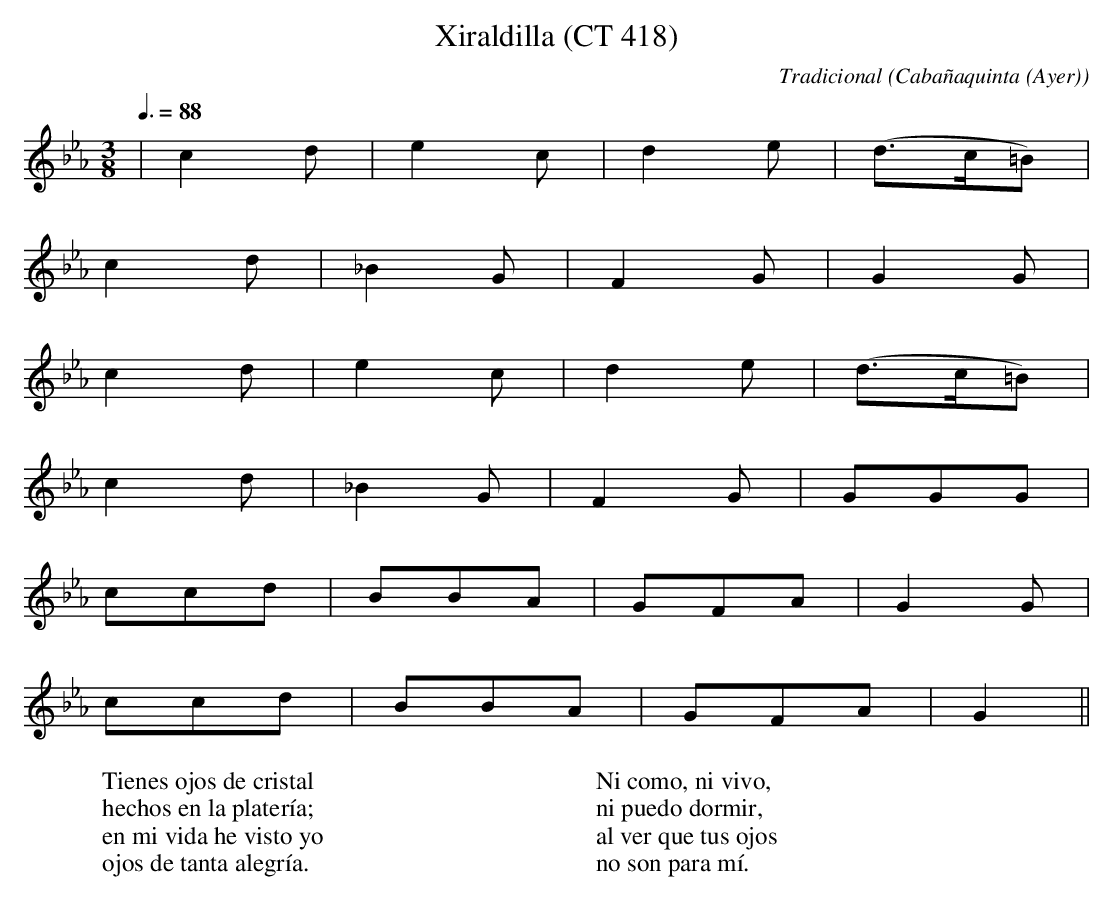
X:1
T:Xiraldilla (CT 418)
C:Tradicional
O:Cabañaquinta (Ayer)
M:3/8
L:1/8
Q:3/8=88
W:Tienes ojos de cristal
W:hechos en la platería;
W:en mi vida he visto yo
W:ojos de tanta alegría.
W:
W:Ni como, ni vivo,
W:ni puedo dormir,
W:al ver que tus ojos
W:no son para mí.
K:Cm
|c2 d|e2 c|d2 e|(d>c=B)|
c2 d|_B2 G|F2 G|G2 G|
c2 d|e2 c|d2 e|(d>c=B)|
c2 d|_B2 G|F2 G|GGG|
ccd|BBA|GFA|G2 G|
ccd|BBA|GFA|G2 ||
